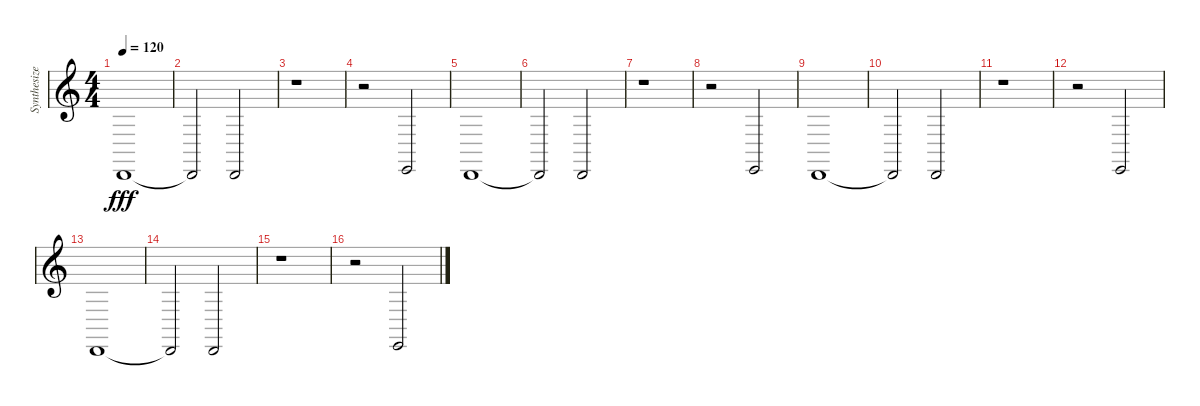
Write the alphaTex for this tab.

\track ("Synthesizer" "Synthesize") {instrument fx3crystal}
\staff {score}
\tuning (E4 B3 G3 D3 A2 E2 B1) {hide}
\ts (4 4)
\tempo 120
\clef g2
\ks c
3.7.1{dy fff instrument fx3crystal} |
3.7{t}.2 3.7.2 |
r.1 |
r.2 0.6.2 |
3.7.1 |
3.7{t}.2 3.7.2 |
r.1 |
r.2 0.6.2 |
3.7.1 |
3.7{t}.2 3.7.2 |
r.1 |
r.2 0.6.2 |
3.7.1 |
3.7{t}.2 3.7.2 |
r.1 |
r.2 0.6.2
